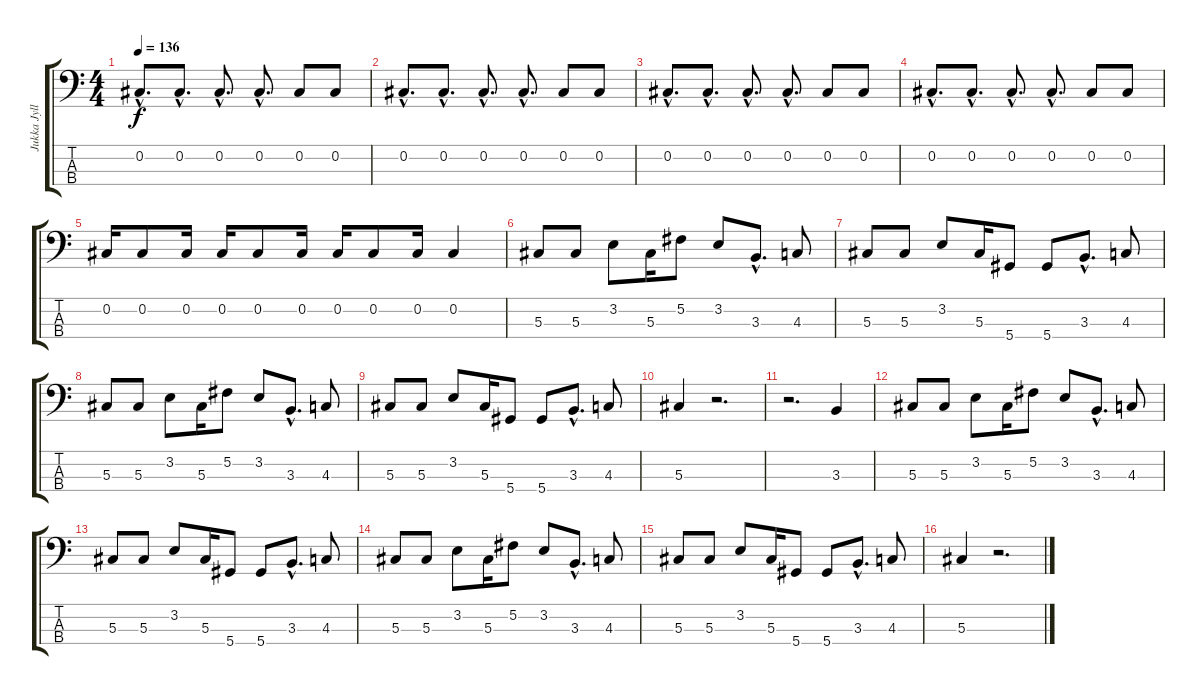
\track ("Jukka Jylli - Bass" "Jukka Jyll") {instrument electricbassfinger}
\staff {score tabs}
\tuning (Gb2 Db2 Ab1 Eb1) {hide}
\ts (4 4)
\tempo 136
\clef f4
\ks c
0.2{hac}.8{d dy f} 0.2{hac}.8{d} 0.2{hac}.8{d} 0.2{hac}.8{d} 0.2.8 0.2.8 |
0.2{hac}.8{d} 0.2{hac}.8{d} 0.2{hac}.8{d} 0.2{hac}.8{d} 0.2.8 0.2.8 |
0.2{hac}.8{d} 0.2{hac}.8{d} 0.2{hac}.8{d} 0.2{hac}.8{d} 0.2.8 0.2.8 |
0.2{hac}.8{d} 0.2{hac}.8{d} 0.2{hac}.8{d} 0.2{hac}.8{d} 0.2.8 0.2.8 |
0.2.16 0.2.8 0.2.16 0.2.16 0.2.8 0.2.16 0.2.16 0.2.8 0.2.16 0.2.4 |
5.3.8 5.3.8 3.2.8 5.3.16 5.2.8 3.2.8 3.3{hac}.8{d} 4.3.8 |
5.3.8 5.3.8 3.2.8 5.3.16 5.4.8 5.4.8 3.3{hac}.8{d} 4.3.8 |
5.3.8 5.3.8 3.2.8 5.3.16 5.2.8 3.2.8 3.3{hac}.8{d} 4.3.8 |
5.3.8 5.3.8 3.2.8 5.3.16 5.4.8 5.4.8 3.3{hac}.8{d} 4.3.8 |
5.3.4 r.2{d} |
r.2{d} 3.3.4 |
5.3.8 5.3.8 3.2.8 5.3.16 5.2.8 3.2.8 3.3{hac}.8{d} 4.3.8 |
5.3.8 5.3.8 3.2.8 5.3.16 5.4.8 5.4.8 3.3{hac}.8{d} 4.3.8 |
5.3.8 5.3.8 3.2.8 5.3.16 5.2.8 3.2.8 3.3{hac}.8{d} 4.3.8 |
5.3.8 5.3.8 3.2.8 5.3.16 5.4.8 5.4.8 3.3{hac}.8{d} 4.3.8 |
5.3.4 r.2{d}
